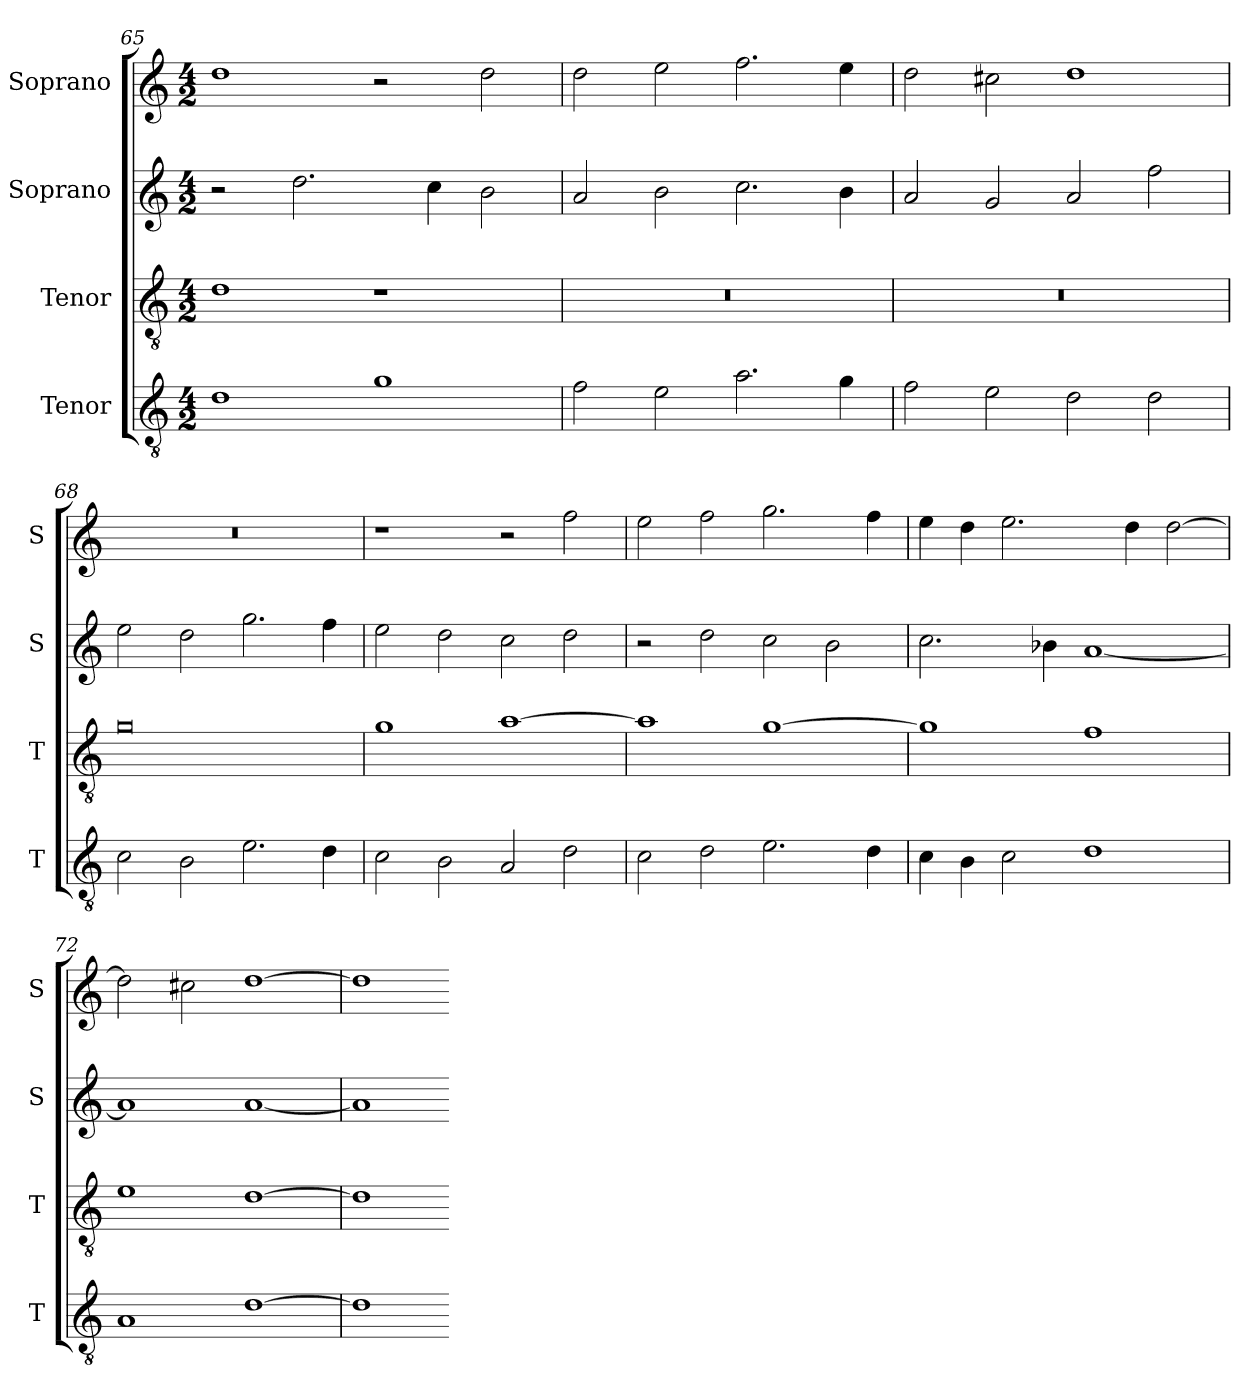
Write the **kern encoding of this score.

**kern	**kern	**kern	**kern
*part4	*part3	*part2	*part1
*staff4	*staff3	*staff2	*staff1
*I"Tenor	*I"Tenor	*I"Soprano	*I"Soprano
*I'T	*I'T	*I'S	*I'S
*clefGv2	*clefGv2	*clefG2	*clefG2
*k[]	*k[]	*k[]	*k[]
*G:mix	*G:mix	*G:mix	*G:mix
*M4/2	*M4/2	*M4/2	*M4/2
=65	=65	=65	=65
1d	1d	2r	1dd
.	.	2.dd	.
1g	1r	.	2r
.	.	4cc	.
.	.	2b	2dd
=66	=66	=66	=66
2f	0r	2a	2dd
2e	.	2b	2ee
2.a	.	2.cc	2.ff
4g	.	4b	4ee
=67	=67	=67	=67
2f	0r	2a	2dd
2e	.	2g	2cc#X
2d	.	2a	1dd
2d	.	2ff	.
=68	=68	=68	=68
2c	0g	2ee	0r
2B	.	2dd	.
2.e	.	2.gg	.
4d	.	4ff	.
=69	=69	=69	=69
2c	1g	2ee	1r
2B	.	2dd	.
2A	[1a	2cc	2r
2d	.	2dd	2ff
=70	=70	=70	=70
2c	1a]	2r	2ee
2d	.	2dd	2ff
2.e	[1g	2cc	2.gg
.	.	2b	.
4d	.	.	4ff
=71	=71	=71	=71
4c	1g]	2.cc	4ee
4B	.	.	4dd
2c	.	.	2.ee
.	.	4b-X	.
1d	1f	[1a	.
.	.	.	4dd
.	.	.	[2dd
=72	=72	=72	=72
1A	1e	1a]	2dd]
.	.	.	2cc#X
[1d	[1d	[1a	[1dd
=73	=73	=73	=73
1d]	1d]	1a]	1dd]
=-	=-	=-	=-
*-	*-	*-	*-
